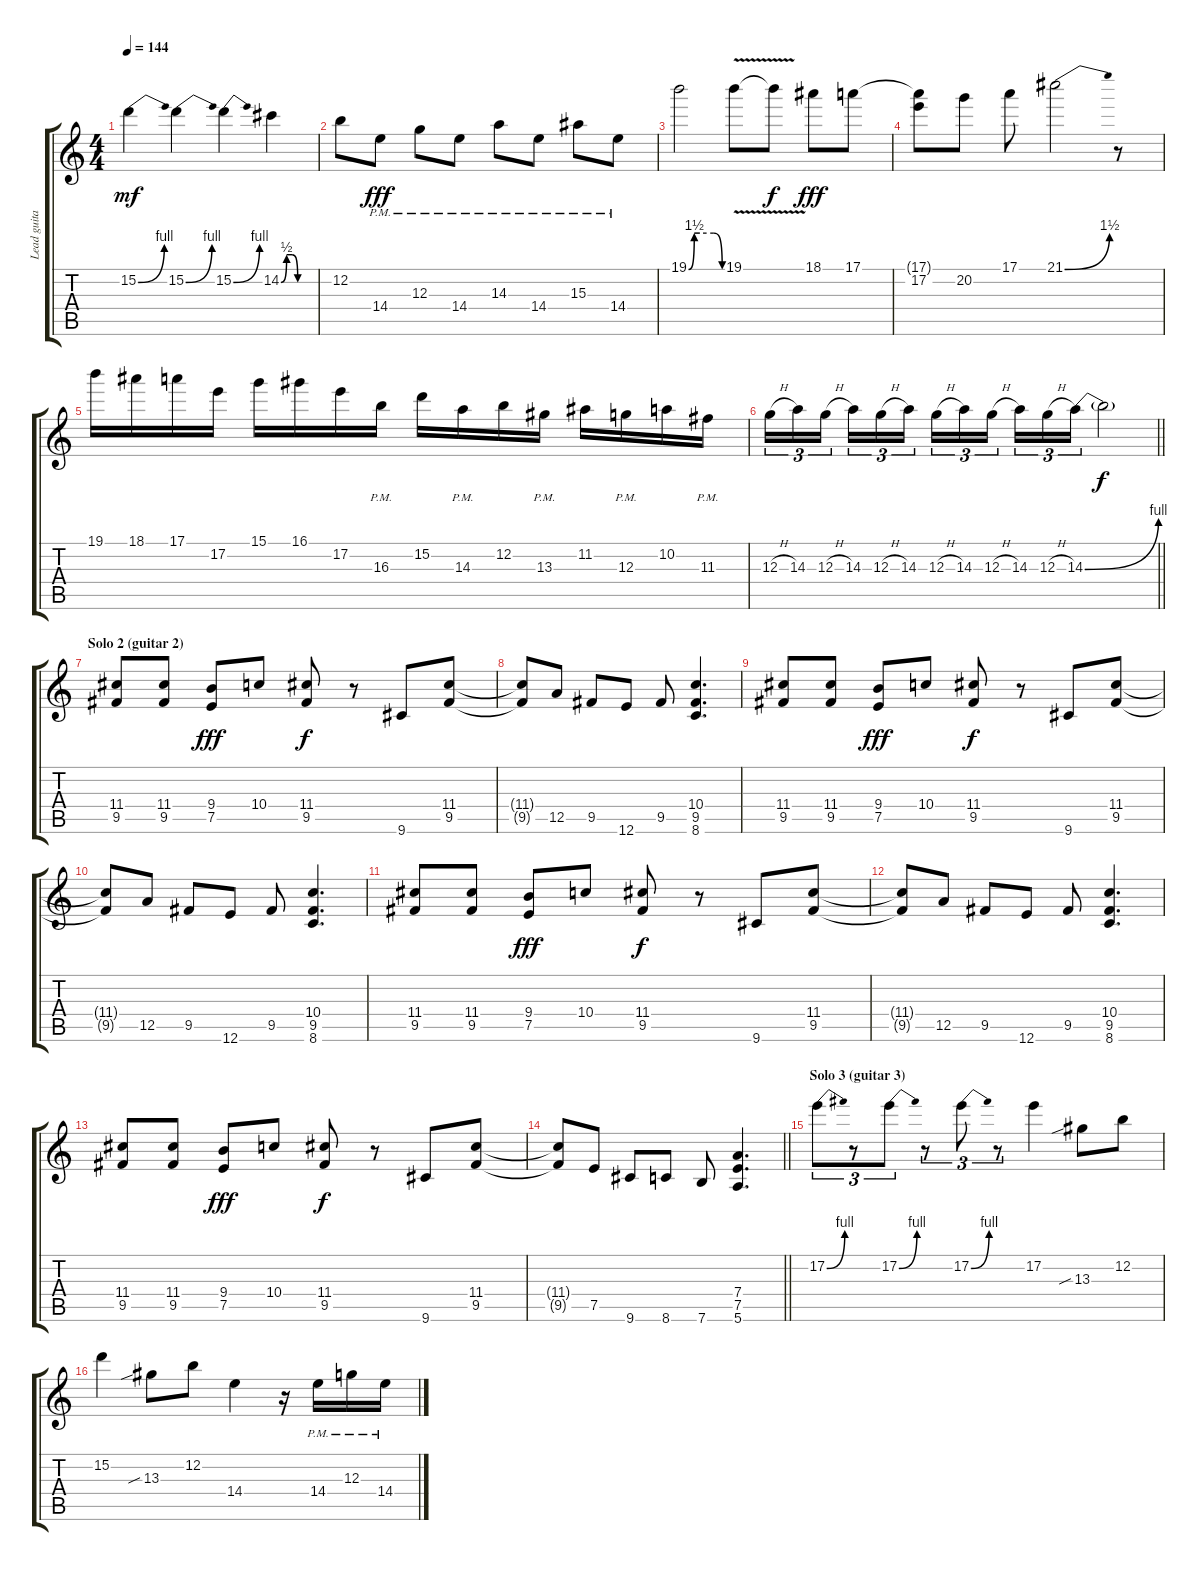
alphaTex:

\track ("Lead guitar (humbucker)" "Lead guita") {instrument overdrivenguitar}
\staff {score tabs}
\tuning (E4 B3 G3 D3 A2 E2) {hide}
\ts (4 4)
\tempo 144
\clef g2
\ks c
15.2{be (bend 0 0 60 4)}.4{dy mf} 15.2{be (bend 0 0 60 4)}.4 15.2{be (bend 0 0 60 4)}.4 14.2{be (custom 0 0 10 2 20 2 30 0 60 0)}.4 |
12.2.8 14.4{pm}.8{dy fff} 12.3{pm}.8 14.4{pm}.8 14.3{pm}.8 14.4{pm}.8 15.3{pm}.8 14.4{pm}.8 |
19.1{be (custom 0 0 10 6 20 6 45 6 60 0)}.2{instrument overdrivenguitar} 19.1{v}.8 19.1{t}.8{dy f} 18.1.8{dy fff} 17.1.8 |
(17.1{t} 17.2).8 20.2.8 17.1.8 21.1{be (bend 0 0 60 6)}.2 r.8 |
19.1.16 18.1.16 17.1.16 17.2.16 15.1.16 16.1.16 17.2.16 16.3{pm}.16 15.2.16 14.3{pm}.16 12.2.16 13.3{pm}.16 11.2.16 12.3{pm}.16 10.2.16 11.3{pm}.16 |
\barLineRight lightlight
12.3{h}.16{tu (3 2)} 14.3.16{tu (3 2)} 12.3{h}.16{tu (3 2) beam splitsecondary} 14.3.16{tu (3 2)} 12.3{h}.16{tu (3 2)} 14.3.16{tu (3 2)} 12.3{h}.16{tu (3 2)} 14.3.16{tu (3 2)} 12.3{h}.16{tu (3 2) beam splitsecondary} 14.3.16{tu (3 2)} 12.3{h}.16{tu (3 2)} 14.3{be (bend 0 0 60 4)}.16{tu (3 2)} 14.3{t}.2{dy f} |
\section ("" "Solo 2 (guitar 2)")
(11.4 9.5).8{volume 11} (11.4 9.5).8 (9.4 7.5).8{dy fff} 10.4.8 (11.4 9.5).8{dy f} r.8 9.6.8 (11.4 9.5).8 |
(11.4{t} 9.5{t}).8 12.5.8 9.5.8 12.6.8 9.5.8 (10.4 9.5 8.6).4{d} |
(11.4 9.5).8 (11.4 9.5).8 (9.4 7.5).8{dy fff} 10.4.8 (11.4 9.5).8{dy f} r.8 9.6.8 (11.4 9.5).8 |
(11.4{t} 9.5{t}).8 12.5.8 9.5.8 12.6.8 9.5.8 (10.4 9.5 8.6).4{d} |
(11.4 9.5).8 (11.4 9.5).8 (9.4 7.5).8{dy fff} 10.4.8 (11.4 9.5).8{dy f} r.8 9.6.8 (11.4 9.5).8 |
(11.4{t} 9.5{t}).8 12.5.8 9.5.8 12.6.8 9.5.8 (10.4 9.5 8.6).4{d} |
(11.4 9.5).8 (11.4 9.5).8 (9.4 7.5).8{dy fff} 10.4.8 (11.4 9.5).8{dy f} r.8 9.6.8 (11.4 9.5).8 |
\barLineRight lightlight
(11.4{t} 9.5{t}).8 7.5.8 9.6.8 8.6.8 7.6.8 (7.4 7.5 5.6).4{d} |
\section ("" "Solo 3 (guitar 3)")
17.2{be (bend 0 0 60 4)}.8{tu (3 2) volume 16} r.8{tu (3 2)} 17.2{be (bend 0 0 60 4)}.8{tu (3 2)} r.8{tu (3 2)} 17.2{be (bend 0 0 60 4)}.8{tu (3 2)} r.8{tu (3 2)} 17.2.4 13.3{sib}.8 12.2.8 |
15.2.4 13.3{sib}.8 12.2.8 14.4.4 r.16 14.4{pm}.16 12.3{pm}.16 14.4{pm}.16
